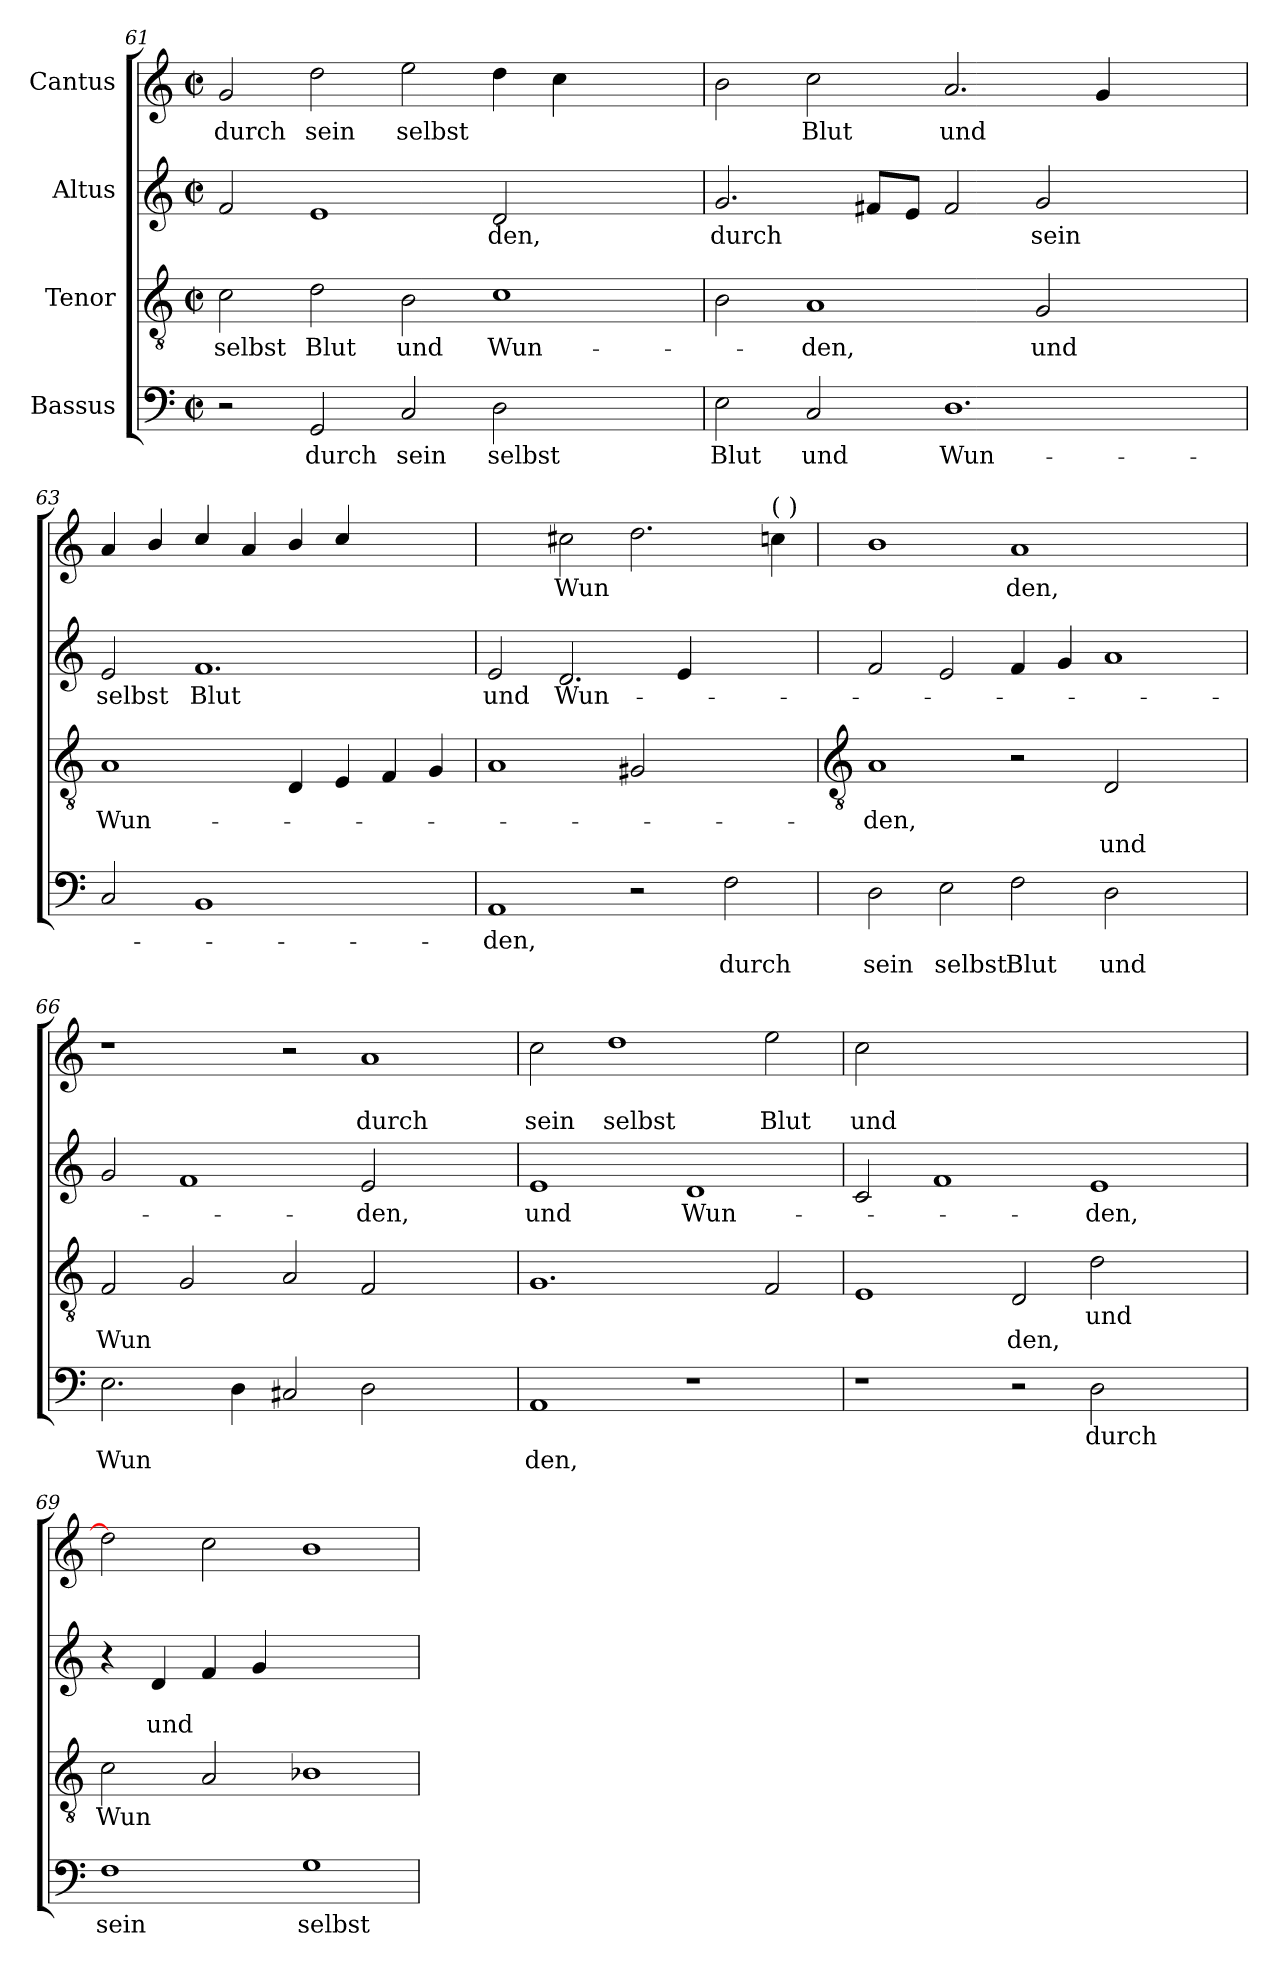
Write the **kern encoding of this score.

**kern	**text	**text	**kern	**text	**text	**kern	**text	**text	**kern	**text	**text
*part4	*part4	*part4	*part3	*part3	*part3	*part2	*part2	*part2	*part1	*part1	*part1
*staff4	*staff4	*staff4	*staff3	*staff3	*staff3	*staff2	*staff2	*staff2	*staff1	*staff1	*staff1
*I"Bassus	*	*	*I"Tenor	*	*	*I"Altus	*	*	*I"Cantus	*	*
*clefF4	*	*	*clefGv2	*	*	*clefG2	*	*	*clefG2	*	*
*k[]	*	*	*k[]	*	*	*k[]	*	*	*k[]	*	*
*C:	*	*	*C:	*	*	*C:	*	*	*C:	*	*
*M4/2	*	*	*M4/2	*	*	*M4/2	*	*	*M4/2	*	*
*met(c|)	*	*	*met(c|)	*	*	*met(c|)	*	*	*met(c|)	*	*
=61	=61	=61	=61	=61	=61	=61	=61	=61	=61	=61	=61
!	!	!	!	!LO:LY:b	!	!	!	!	!	!LO:LY:b	!
*	*	*	*	*	*	*	*	*	*^	*	*
2r	.	.	2c	selbst	.	2f	.	.	2g	2ryy	durch	.
!	!LO:LY:b	!	!	!LO:LY:b	!	!	!	!	!	!	!LO:LY:b	!
2GG	durch	.	2d	Blut	.	1e	.	.	2dd	0ryy	sein	.
!	!LO:LY:b	!	!	!LO:LY:b	!	!	!	!	!	!	!LO:LY:b	!
2C	sein	.	2B	und	.	.	.	.	2ee	.	selbst	.
!	!LO:LY:b	!	!	!LO:LY:b	!	!	!LO:LY:b	!	!	!	!	!
2D	selbst	.	1c	Wun-	.	2d	-den,	.	4dd	.	.	.
.	.	.	.	.	.	.	.	.	4cc	.	.	.
2ryy	.	.	.	.	.	2ryy	.	.	2ryy	.	.	.
=62	=62	=62	=62	=62	=62	=62	=62	=62	=62	=62	=62	=62
!	!LO:LY:b	!	!	!	!	!	!LO:LY:b	!	!	!	!	!
2E	Blut	.	2B	.	.	2.g	durch	.	2b	2ryy	.	.
!	!LO:LY:b	!	!	!LO:LY:b	!	!	!	!	!	!	!LO:LY:b	!
2C	und	.	1A	-den,	.	.	.	.	2cc	0ryy	Blut	.
.	.	.	.	.	.	8f#L	.	.	.	.	.	.
.	.	.	.	.	.	8eJ	.	.	.	.	.	.
!	!LO:LY:b	!	!	!	!	!	!	!	!	!	!LO:LY:b	!
1.D	Wun-	.	.	.	.	2f#	.	.	2.a	.	und	.
!	!	!	!	!LO:LY:b	!	!	!LO:LY:b	!	!	!	!	!
.	.	.	2G	und	.	2g	sein	.	.	.	.	.
.	.	.	.	.	.	.	.	.	4g	.	.	.
.	.	.	2ryy	.	.	2ryy	.	.	2ryy	.	.	.
=63	=63	=63	=63	=63	=63	=63	=63	=63	=63	=63	=63	=63
!	!	!	!	!LO:LY:b	!	!	!LO:LY:b	!	!	!	!	!
2C	.	.	1A	Wun-	.	2e	selbst	.	4a	0ryy	.	.
.	.	.	.	.	.	.	.	.	4b	.	.	.
!	!	!	!	!	!	!	!LO:LY:b	!	!	!	!	!
1BB	.	.	.	.	.	1.f	Blut	.	4cc	.	.	.
.	.	.	.	.	.	.	.	.	4a	.	.	.
.	.	.	4D	.	.	.	.	.	4b	.	.	.
.	.	.	4E	.	.	.	.	.	4cc	.	.	.
2ryy	.	.	4F	.	.	.	.	.	[2ddyy	.	.	.
.	.	.	4G	.	.	.	.	.	.	.	.	.
*	*	*	*	*	*	*	*	*	*v	*v	*	*
!!LO:LB:g=z
=64	=64	=64	=64	=64	=64	=64	=64	=64	=64	=64	=64
!	!LO:LY:b	!	!	!	!	!	!LO:LY:b	!	!	!LO:LY:b	!
1AA	-den,	.	1A	.	.	2e	und	.	2ddyy]	___	.
!	!	!	!	!	!	!	!LO:LY:b	!	!	!LO:LY:b	!
.	.	.	.	.	.	2.d	Wun-	.	2cc#	Wun	.
2r	.	.	2G#	.	.	.	.	.	2.dd	.	.
.	.	.	.	.	.	4e	.	.	.	.	.
!	!	!LO:LY:b	!	!	!	!	!	!	!	!	!
2F	.	durch	2ryy	.	.	2ryy	.	.	.	.	.
!	!	!	!	!	!	!	!	!	!LO:TX:a:t=(  )	!	!
.	.	.	.	.	.	.	.	.	4cc	.	.
!!LO:LB:g=z
=65	=65	=65	=65	=65	=65	=65	=65	=65	=65	=65	=65
*	*	*	*clefGv2	*	*	*	*	*	*	*	*
!	!	!LO:LY:b	!	!LO:LY:b	!	!	!	!	!	!	!
2D	.	sein	1A	-den,	.	2f	.	.	1b	.	.
!	!	!LO:LY:b	!	!	!	!	!	!	!	!	!
2E	.	selbst	.	.	.	2e	.	.	.	.	.
!	!	!LO:LY:b	!	!	!	!	!	!	!	!LO:LY:b	!
2F	.	Blut	2r	.	.	4f	.	.	1a	den,	.
.	.	.	.	.	.	4g	.	.	.	.	.
!	!	!LO:LY:b	!	!	!LO:LY:b	!	!	!	!	!	!
2D	.	und	2D	.	und	1a	.	.	.	.	.
2ryy	.	.	2ryy	.	.	.	.	.	2ryy	.	.
=66	=66	=66	=66	=66	=66	=66	=66	=66	=66	=66	=66
!	!	!LO:LY:b	!	!	!LO:LY:b	!	!	!	!	!	!
2.E	.	Wun	2F	.	Wun	2g	.	.	1r	.	.
.	.	.	2G	.	.	1f	.	.	.	.	.
4D	.	.	.	.	.	.	.	.	.	.	.
2C#X	.	.	2A	.	.	.	.	.	2r	.	.
!	!	!	!	!	!	!	!LO:LY:b	!	!	!	!LO:LY:b
2D	.	.	2F	.	.	2e	-den,	.	1a	.	durch
2ryy	.	.	2ryy	.	.	2ryy	.	.	.	.	.
=67	=67	=67	=67	=67	=67	=67	=67	=67	=67	=67	=67
!	!	!LO:LY:b	!	!	!	!	!LO:LY:b	!	!	!	!LO:LY:b
1AA	.	den,	1.G	.	.	1e	und	.	2cc	.	sein
!	!	!	!	!	!	!	!	!	!	!	!LO:LY:b
.	.	.	.	.	.	.	.	.	1dd	.	selbst
!	!	!	!	!	!	!	!LO:LY:b	!	!	!	!
1r	.	.	.	.	.	1d	Wun-	.	.	.	.
!	!	!	!	!	!	!	!	!	!	!	!LO:LY:b
.	.	.	2F	.	.	.	.	.	2ee	.	Blut
=68	=68	=68	=68	=68	=68	=68	=68	=68	=68	=68	=68
!	!	!	!	!	!	!	!	!	!	!	!LO:LY:b
1r	.	.	1E	.	.	2c	.	.	2cc	.	und
!	!	!	!	!	!	!	!	!	!	!	!LO:LY:b
.	.	.	.	.	.	1f	.	.	[1ddyy	.	Wun-
!	!	!	!	!	!LO:LY:b	!	!	!	!	!	!
2r	.	.	2D	.	den,	.	.	.	.	.	.
!	!LO:LY:b	!	!	!LO:LY:b	!	!	!LO:LY:b	!	!	!	!
2D	durch	.	2d	und	.	1e	-den,	.	1ryy	.	.
2ryy	.	.	2ryy	.	.	.	.	.	.	.	.
!!LO:LB:g=z
=69	=69	=69	=69	=69	=69	=69	=69	=69	=69	=69	=69
!	!LO:LY:b	!	!	!LO:LY:b	!	!	!	!	!	!	!
1F	sein	.	2c	Wun	.	4r	.	.	2dd]	.	.
!	!	!	!	!	!	!	!	!LO:LY:b	!	!	!
.	.	.	.	.	.	4d	.	und	.	.	.
.	.	.	2A	.	.	4f	.	.	2cc	.	.
.	.	.	.	.	.	4g	.	.	.	.	.
!	!LO:LY:b	!	!	!	!	!	!	!	!	!	!
1G	selbst	.	1B-X	.	.	1ryy	.	.	1b	.	.
=	=	=	=	=	=	=	=	=	=	=	=
*-	*-	*-	*-	*-	*-	*-	*-	*-	*-	*-	*-
